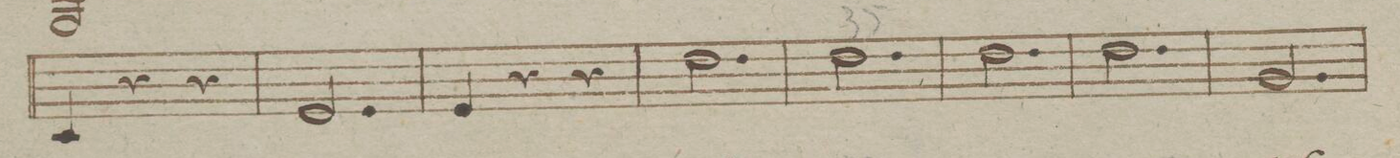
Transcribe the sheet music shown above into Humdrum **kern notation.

**kern
*I"Clarino Secondo in B.
*clefG2
*k[b-e-]
*M3/4
4B-/
4r
4r
=32
2.d/
=33
4d/
4r
4r
=34
2.cc\
=35
2.cc\
=36
2.cc\
=37
2.cc\
=38
2.f/
=39
*-
